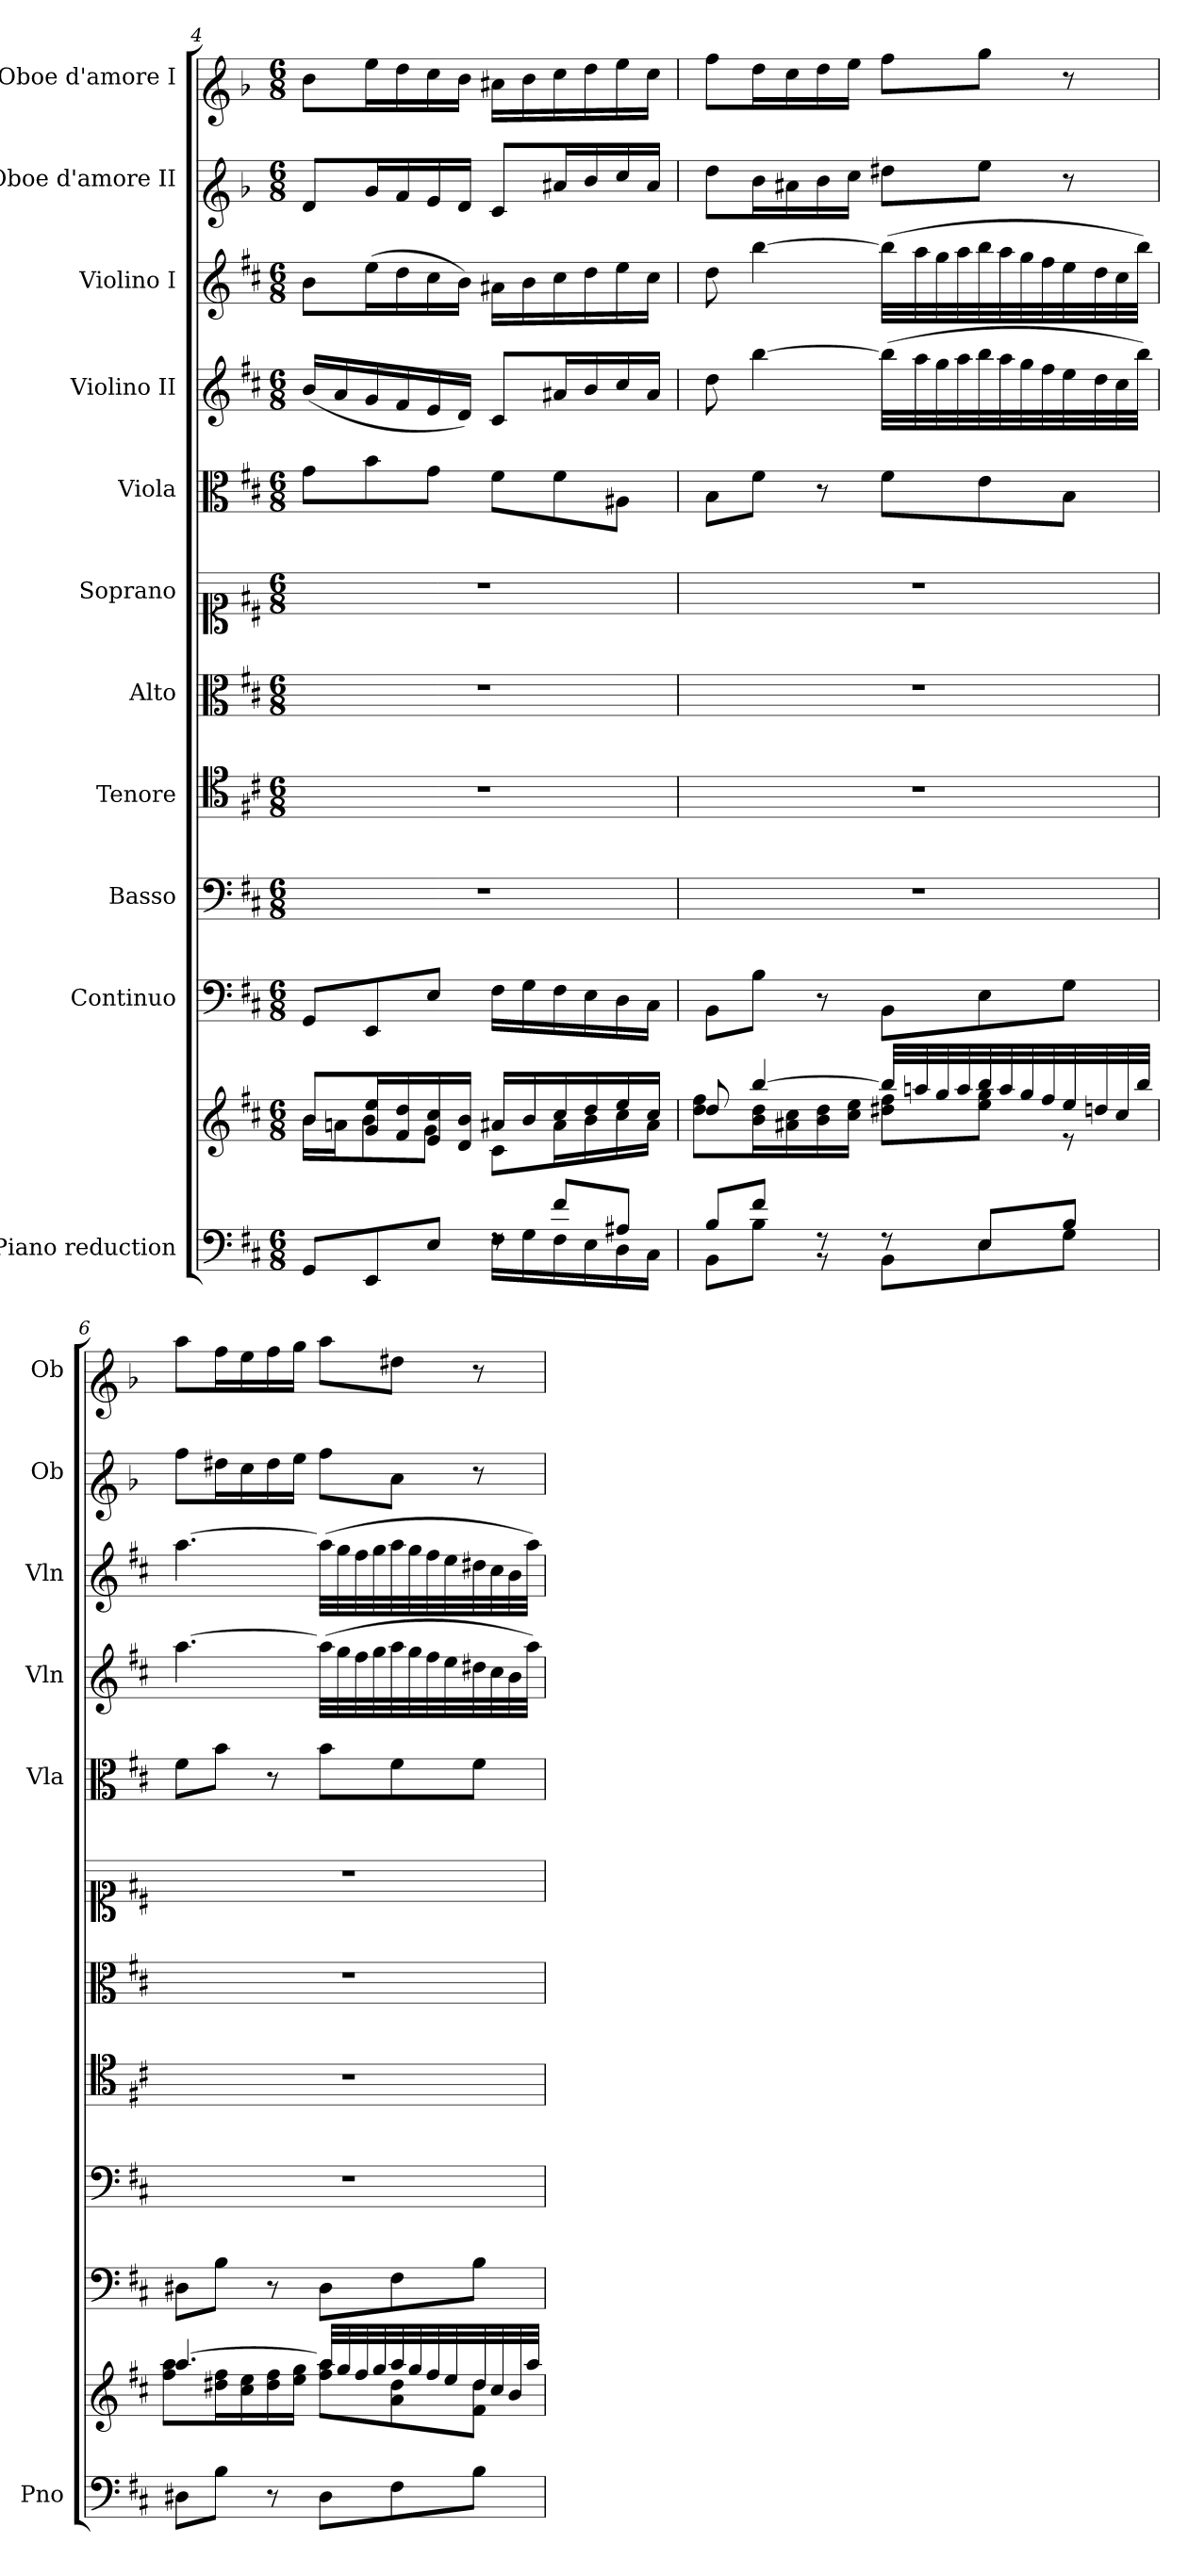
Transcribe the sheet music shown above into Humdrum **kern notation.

**kern	**kern	**kern	**kern	**kern	**kern	**kern	**kern	**kern	**kern	**kern	**kern
*part11	*part11	*part10	*part9	*part8	*part7	*part6	*part5	*part4	*part3	*part2	*part1
*staff12	*staff11	*staff10	*staff9	*staff8	*staff7	*staff6	*staff5	*staff4	*staff3	*staff2	*staff1
*I"Piano reduction	*	*I"Continuo	*I"Basso	*I"Tenore	*I"Alto	*I"Soprano	*I"Viola	*I"Violino II	*I"Violino I	*I"Oboe d'amore II	*I"Oboe d'amore I
*I'Pno	*	*	*	*	*	*	*I'Vla	*I'Vln	*I'Vln	*I'Ob	*I'Ob
*clefF4	*clefG2	*clefF4	*clefF4	*clefC4	*clefC3	*clefC1	*clefC3	*clefG2	*clefG2	*clefG1	*clefG1
*	*	*	*	*	*	*	*	*	*	*ITrd2c3	*ITrd2c3
*k[f#c#]	*k[f#c#]	*k[f#c#]	*k[f#c#]	*k[f#c#]	*k[f#c#]	*k[f#c#]	*k[f#c#]	*k[f#c#]	*k[f#c#]	*k[f#c#]	*k[f#c#]
*M6/8	*M6/8	*M6/8	*M6/8	*M6/8	*M6/8	*M6/8	*M6/8	*M6/8	*M6/8	*M6/8	*M6/8
=4	=4	=4	=4	=4	=4	=4	=4	=4	=4	=4	=4
*^	*^	*	*	*	*	*	*	*	*	*	*
8GG/L	4.ryy	8b/L	16b\LL	8GG/L	2.r	2.r	2.r	2.r	8g\L	(<16b/LL	8b\L	8d/L	8b\L
.	.	.	16an\J	.	.	.	.	.	.	16a/	.	.	.
8EE/	.	16g/ 16ee/L	8b\	8EE/	.	.	.	.	8b\	16g/	(>16ee\L	16g/L	16ee\L
.	.	16f#/ 16dd/	.	.	.	.	.	.	.	16f#/	16dd\	16f#/	16dd\
8E/J	.	16e/ 16cc#/	8g\J	8E/J	.	.	.	.	8g\J	16e/	16cc#\	16e/	16cc#\
.	.	16d/ 16b/JJ	.	.	.	.	.	.	.	16d/JJ)	16b\JJ)	16d/JJ	16b\JJ
8rF	16F#\LL	16a#X/LL	8c#\L	16F#\LL	.	.	.	.	8f#\L	8c#/L	16a#X\LL	8c#/L	16a#X\LL
.	16G\	16b/	.	16G\	.	.	.	.	.	.	16b\	.	16b\
8f#/L	16F#\	16cc#/	16a#\L	16F#\	.	.	.	.	8f#\	16a#X/L	16cc#\	16a#X/L	16cc#\
.	16E\	16dd/	16b\	16E\	.	.	.	.	.	16b/	16dd\	16b/	16dd\
8A#X/J	16D\	16ee/	16cc#\	16D\	.	.	.	.	8A#X\J	16cc#/	16ee\	16cc#/	16ee\
.	16C#\JJ	16cc#/JJ	16a#\JJ	16C#\JJ	.	.	.	.	.	16a#/JJ	16cc#\JJ	16a#/JJ	16cc#\JJ
=5	=5	=5	=5	=5	=5	=5	=5	=5	=5	=5	=5	=5	=5
8B/L	8BB\L	8dd/	8dd\ 8ff#\L	8BB\L	2.r	2.r	2.r	2.r	8B\L	8dd\	8dd\	8dd\L	8ff#\L
8f#/J	8B\J	[4bb/	16b\ 16dd\L	8B\J	.	.	.	.	8f#\J	[4bb\	[4bb\	16b\L	16dd\L
.	.	.	16a#X\ 16cc#\	.	.	.	.	.	.	.	.	16a#X\	16cc#\
8rF	8r	.	16b\ 16dd\	8r	.	.	.	.	8r	.	.	16b\	16dd\
.	.	.	16cc#\ 16ee\JJ	.	.	.	.	.	.	.	.	16cc#\JJ	16ee\JJ
8rF	8BB\L	32bb/LLL]	8dd#X\ 8ff#\L	8BB\L	.	.	.	.	8f#\L	(>32bb\LLL]	(>32bb\LLL]	8dd#X\L	8ff#\L
.	.	32aan/	.	.	.	.	.	.	.	32aa\	32aa\	.	.
.	.	32gg/	.	.	.	.	.	.	.	32gg\	32gg\	.	.
.	.	32aa/	.	.	.	.	.	.	.	32aa\	32aa\	.	.
8E/L	8E\	32bb/	8ee\ 8gg\J	8E\	.	.	.	.	8e\	32bb\	32bb\	8ee\J	8gg\J
.	.	32aa/	.	.	.	.	.	.	.	32aa\	32aa\	.	.
.	.	32gg/	.	.	.	.	.	.	.	32gg\	32gg\	.	.
.	.	32ff#/	.	.	.	.	.	.	.	32ff#\	32ff#\	.	.
8B/J	8G\J	32ee/	8r	8G\J	.	.	.	.	8B\J	32ee\	32ee\	8r	8r
.	.	32ddn/	.	.	.	.	.	.	.	32dd\	32dd\	.	.
.	.	32cc#/	.	.	.	.	.	.	.	32cc#\	32cc#\	.	.
.	.	32bb/JJJ	.	.	.	.	.	.	.	32bb\JJJ)	32bb\JJJ)	.	.
*v	*v	*	*	*	*	*	*	*	*	*	*	*	*
!!LO:PB:g=z
=6	=6	=6	=6	=6	=6	=6	=6	=6	=6	=6	=6	=6
8D#X\L	[4.aa/	8ff#\ 8aa\L	8D#X\L	2.r	2.r	2.r	2.r	8f#\L	[4.aa\	[4.aa\	8ff#\L	8aa\L
8B\J	.	16dd#X\ 16ff#\L	8B\J	.	.	.	.	8b\J	.	.	16dd#X\L	16ff#\L
.	.	16cc#\ 16ee\	.	.	.	.	.	.	.	.	16cc#\	16ee\
8r	.	16dd#\ 16ff#\	8r	.	.	.	.	8r	.	.	16dd#\	16ff#\
.	.	16ee\ 16gg\JJ	.	.	.	.	.	.	.	.	16ee\JJ	16gg\JJ
8D#\L	32aa/LLL]	8ff#\ 8aa\L	8D#\L	.	.	.	.	8b\L	(>32aa\LLL]	(>32aa\LLL]	8ff#\L	8aa\L
.	32gg/	.	.	.	.	.	.	.	32gg\	32gg\	.	.
.	32ff#/	.	.	.	.	.	.	.	32ff#\	32ff#\	.	.
.	32gg/	.	.	.	.	.	.	.	32gg\	32gg\	.	.
8F#\	32aa/	8a\ 8dd#\	8F#\	.	.	.	.	8f#\	32aa\	32aa\	8a\J	8dd#X\J
.	32gg/	.	.	.	.	.	.	.	32gg\	32gg\	.	.
.	32ff#/	.	.	.	.	.	.	.	32ff#\	32ff#\	.	.
.	32ee/	.	.	.	.	.	.	.	32ee\	32ee\	.	.
8B\J	32dd#/	8f#\ 8dd#\J	8B\J	.	.	.	.	8f#\J	32dd#X\	32dd#X\	8r	8r
.	32cc#/	.	.	.	.	.	.	.	32cc#\	32cc#\	.	.
.	32b/	.	.	.	.	.	.	.	32b\	32b\	.	.
.	32aa/JJJ	.	.	.	.	.	.	.	32aa\JJJ)	32aa\JJJ)	.	.
*	*v	*v	*	*	*	*	*	*	*	*	*	*
=	=	=	=	=	=	=	=	=	=	=	=
*-	*-	*-	*-	*-	*-	*-	*-	*-	*-	*-	*-
